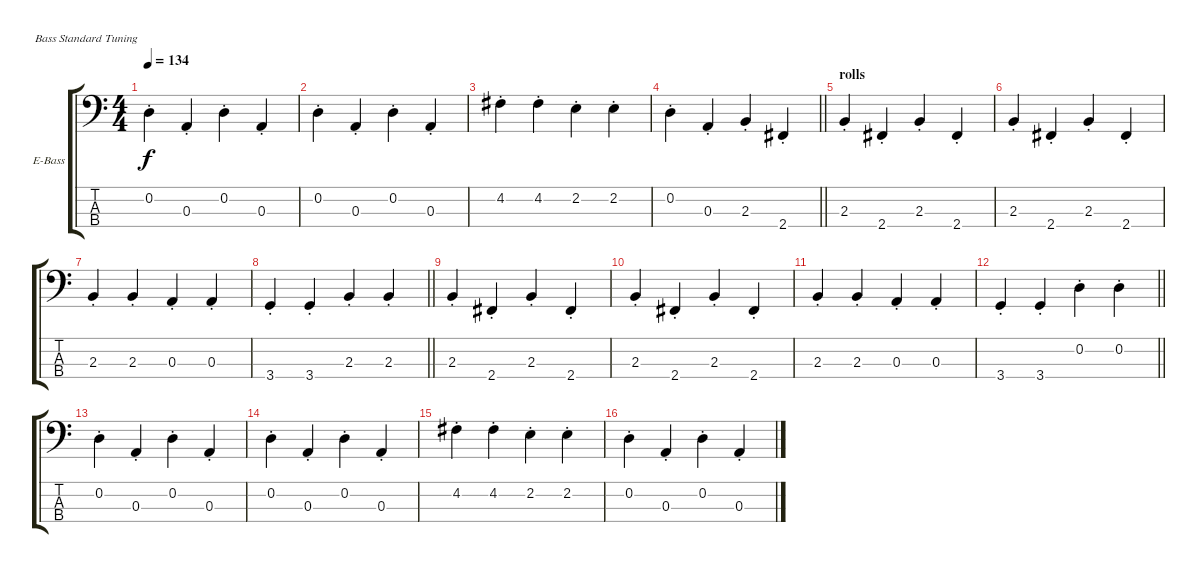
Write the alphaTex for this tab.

\bracketExtendMode groupsimilarinstruments
\firstSystemTrackNameOrientation horizontal
\otherSystemsTrackNameOrientation horizontal
\track ("Bass" "E-Bass") {instrument electricbassfinger}
\staff {score tabs}
\tuning (G2 D2 A1 E1)
\ts (4 4)
\tempo 134
\clef f4
\ks c
0.2{st}.4{dy f} 0.3{st}.4 0.2{st}.4 0.3{st}.4 |
0.2{st}.4 0.3{st}.4 0.2{st}.4 0.3{st}.4 |
4.2{st}.4 4.2{st}.4 2.2{st}.4 2.2{st}.4 |
\barLineRight lightlight
0.2{st}.4 0.3{st}.4 2.3{st}.4 2.4{st}.4 |
\section ("" "rolls")
2.3{st}.4 2.4{st}.4 2.3{st}.4 2.4{st}.4 |
2.3{st}.4 2.4{st}.4 2.3{st}.4 2.4{st}.4 |
2.3{st}.4 2.3{st}.4 0.3{st}.4 0.3{st}.4 |
\barLineRight lightlight
3.4{st}.4 3.4{st}.4 2.3{st}.4 2.3{st}.4 |
2.3{st}.4 2.4{st}.4 2.3{st}.4 2.4{st}.4 |
2.3{st}.4 2.4{st}.4 2.3{st}.4 2.4{st}.4 |
2.3{st}.4 2.3{st}.4 0.3{st}.4 0.3{st}.4 |
\barLineRight lightlight
3.4{st}.4 3.4{st}.4 0.2{st}.4 0.2{st}.4 |
0.2{st}.4 0.3{st}.4 0.2{st}.4 0.3{st}.4 |
0.2{st}.4 0.3{st}.4 0.2{st}.4 0.3{st}.4 |
4.2{st}.4 4.2{st}.4 2.2{st}.4 2.2{st}.4 |
0.2{st}.4 0.3{st}.4 0.2{st}.4 0.3{st}.4
